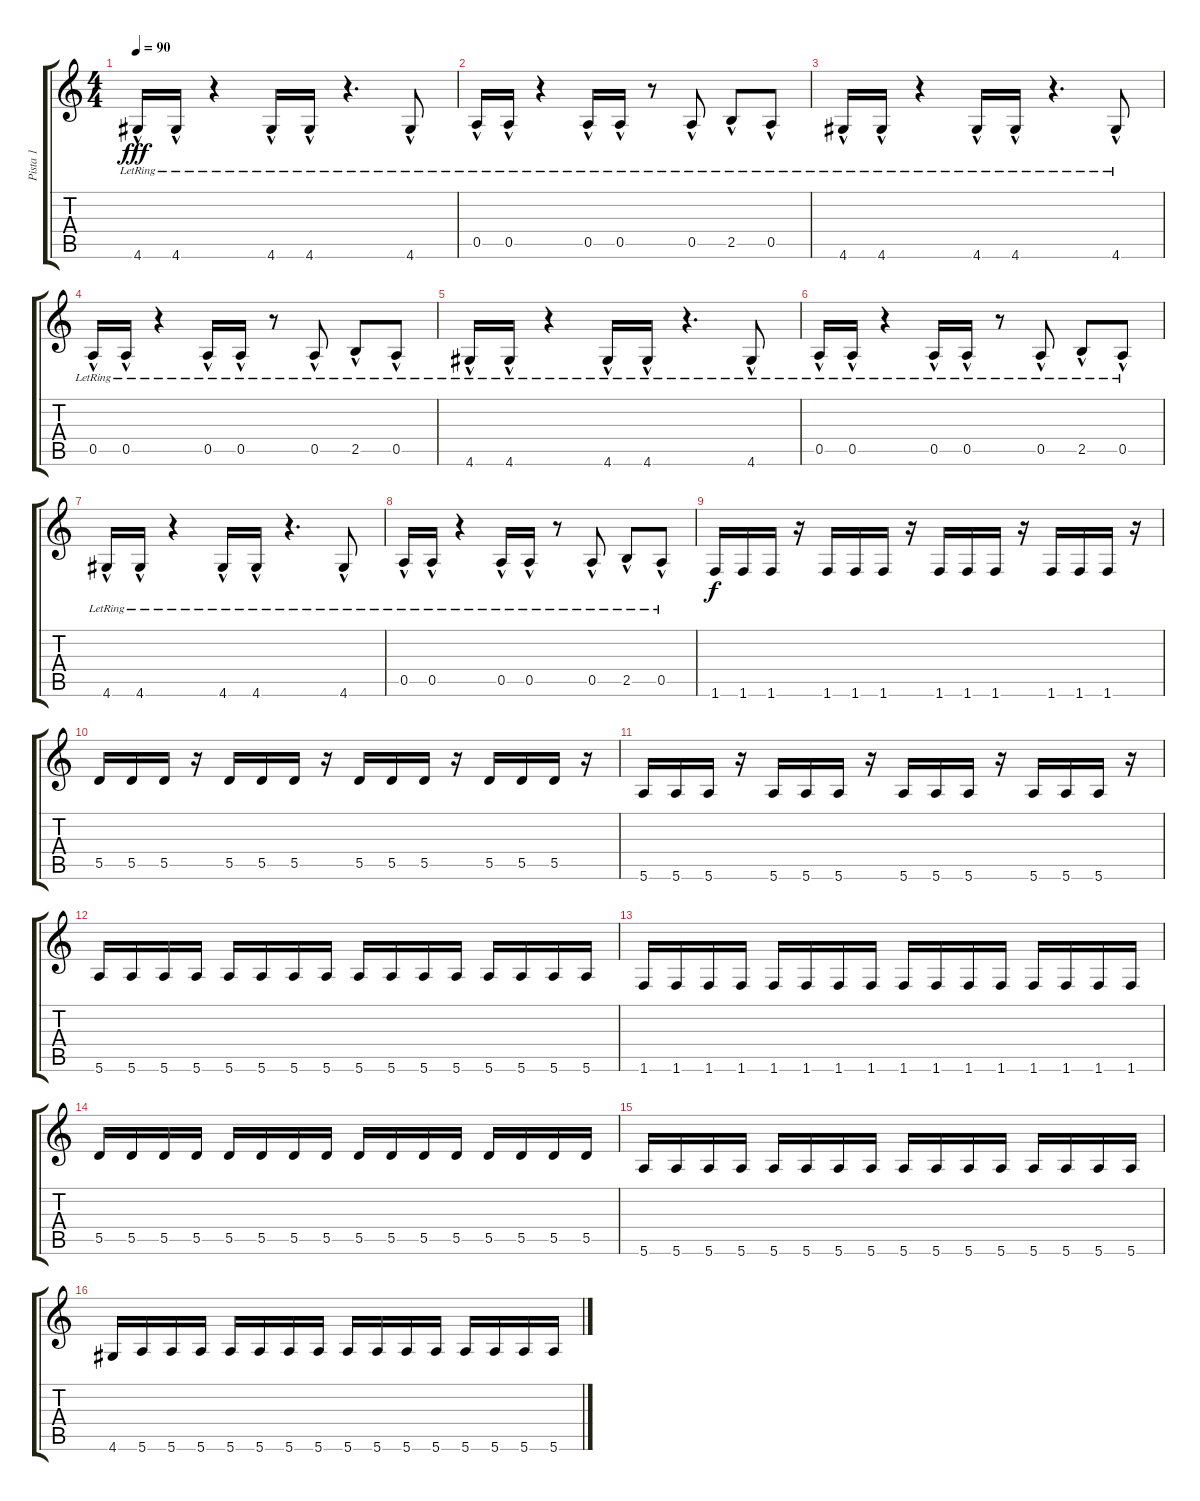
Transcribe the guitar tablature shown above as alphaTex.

\track ("Pista 1" "Pista 1") {instrument electricbasspick}
\staff {score tabs}
\tuning (E4 B3 G3 D3 A2 E2) {hide}
\ts (4 4)
\tempo 90
\clef g2
\ks c
4.6{hac lr}.16{dy fff} 4.6{hac lr}.16 r.4 4.6{hac lr}.16 4.6{hac lr}.16 r.4{d} 4.6{hac lr}.8 |
0.5{hac lr}.16 0.5{hac lr}.16 r.4 0.5{hac lr}.16 0.5{hac lr}.16 r.8 0.5{hac lr}.8 2.5{hac lr}.8 0.5{hac lr}.8 |
4.6{hac lr}.16 4.6{hac lr}.16 r.4 4.6{hac lr}.16 4.6{hac lr}.16 r.4{d} 4.6{hac lr}.8 |
0.5{hac lr}.16 0.5{hac lr}.16 r.4 0.5{hac lr}.16 0.5{hac lr}.16 r.8 0.5{hac lr}.8 2.5{hac lr}.8 0.5{hac lr}.8 |
4.6{hac lr}.16 4.6{hac lr}.16 r.4 4.6{hac lr}.16 4.6{hac lr}.16 r.4{d} 4.6{hac lr}.8 |
0.5{hac lr}.16 0.5{hac lr}.16 r.4 0.5{hac lr}.16 0.5{hac lr}.16 r.8 0.5{hac lr}.8 2.5{hac lr}.8 0.5{hac lr}.8 |
4.6{hac lr}.16 4.6{hac lr}.16 r.4 4.6{hac lr}.16 4.6{hac lr}.16 r.4{d} 4.6{hac lr}.8 |
0.5{hac lr}.16 0.5{hac lr}.16 r.4 0.5{hac lr}.16 0.5{hac lr}.16 r.8 0.5{hac lr}.8 2.5{hac lr}.8 0.5{hac lr}.8 |
1.6.16{dy f} 1.6.16 1.6.16 r.16 1.6.16 1.6.16 1.6.16 r.16 1.6.16 1.6.16 1.6.16 r.16 1.6.16 1.6.16 1.6.16 r.16 |
5.5.16 5.5.16 5.5.16 r.16 5.5.16 5.5.16 5.5.16 r.16 5.5.16 5.5.16 5.5.16 r.16 5.5.16 5.5.16 5.5.16 r.16 |
5.6.16 5.6.16 5.6.16 r.16 5.6.16 5.6.16 5.6.16 r.16 5.6.16 5.6.16 5.6.16 r.16 5.6.16 5.6.16 5.6.16 r.16 |
5.6.16 5.6.16 5.6.16 5.6.16 5.6.16 5.6.16 5.6.16 5.6.16 5.6.16 5.6.16 5.6.16 5.6.16 5.6.16 5.6.16 5.6.16 5.6.16 |
1.6.16 1.6.16 1.6.16 1.6.16 1.6.16 1.6.16 1.6.16 1.6.16 1.6.16 1.6.16 1.6.16 1.6.16 1.6.16 1.6.16 1.6.16 1.6.16 |
5.5.16 5.5.16 5.5.16 5.5.16 5.5.16 5.5.16 5.5.16 5.5.16 5.5.16 5.5.16 5.5.16 5.5.16 5.5.16 5.5.16 5.5.16 5.5.16 |
5.6.16 5.6.16 5.6.16 5.6.16 5.6.16 5.6.16 5.6.16 5.6.16 5.6.16 5.6.16 5.6.16 5.6.16 5.6.16 5.6.16 5.6.16 5.6.16 |
4.6.16 5.6.16 5.6.16 5.6.16 5.6.16 5.6.16 5.6.16 5.6.16 5.6.16 5.6.16 5.6.16 5.6.16 5.6.16 5.6.16 5.6.16 5.6.16
